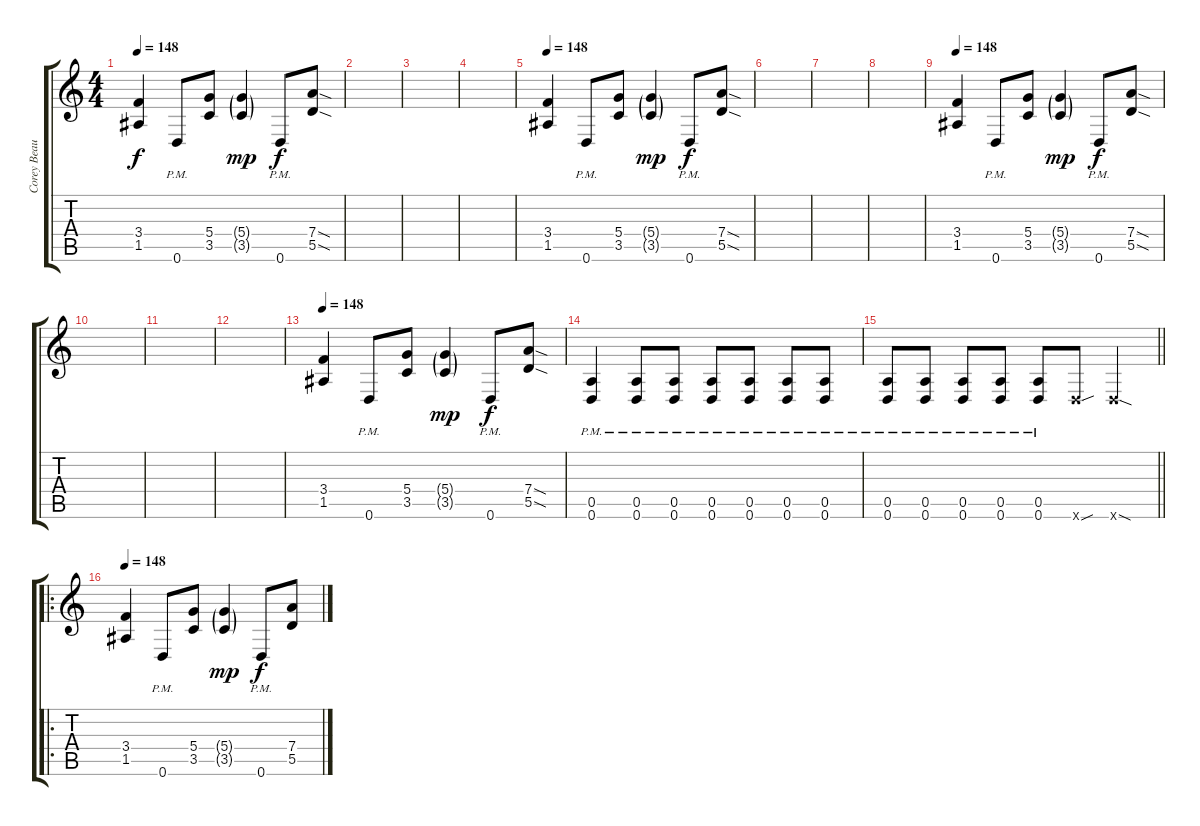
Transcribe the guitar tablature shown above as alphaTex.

\track ("Corey Beaulieu" "Corey Beau") {instrument overdrivenguitar}
\staff {score tabs}
\tuning (E4 B3 G3 D3 A2 D2) {hide}
\ts (4 4)
\tempo 148
\clef g2
\ks c
(3.4 1.5).4{dy f} 0.6{pm}.8 (5.4 3.5).8 (5.4{g} 3.5{g}).4{dy mp} 0.6{pm}.8{dy f} (7.4{sod} 5.5{sod}).8 |
|
|
|
\tempo 148
(3.4 1.5).4 0.6{pm}.8 (5.4 3.5).8 (5.4{g} 3.5{g}).4{dy mp} 0.6{pm}.8{dy f} (7.4{sod} 5.5{sod}).8 |
|
|
|
\tempo 148
(3.4 1.5).4 0.6{pm}.8 (5.4 3.5).8 (5.4{g} 3.5{g}).4{dy mp} 0.6{pm}.8{dy f} (7.4{sod} 5.5{sod}).8 |
|
|
|
\tempo 148
(3.4 1.5).4 0.6{pm}.8 (5.4 3.5).8 (5.4{g} 3.5{g}).4{dy mp} 0.6{pm}.8{dy f} (7.4{sod} 5.5{sod}).8 |
(0.5{pm} 0.6{pm}).4 (0.5{pm} 0.6{pm}).8 (0.5{pm} 0.6{pm}).8 (0.5{pm} 0.6{pm}).8 (0.5{pm} 0.6{pm}).8 (0.5{pm} 0.6{pm}).8 (0.5{pm} 0.6{pm}).8 |
\barLineRight lightlight
(0.5{pm} 0.6{pm}).8 (0.5{pm} 0.6{pm}).8 (0.5{pm} 0.6{pm}).8 (0.5{pm} 0.6{pm}).8 (0.5{pm} 0.6{pm}).8 0.6{sou x}.8 0.6{sod x}.4 |
\ro
\tempo 148
(3.4 1.5).4 0.6{pm}.8 (5.4 3.5).8 (5.4{g} 3.5{g}).4{dy mp} 0.6{pm}.8{dy f} (7.4 5.5).8
